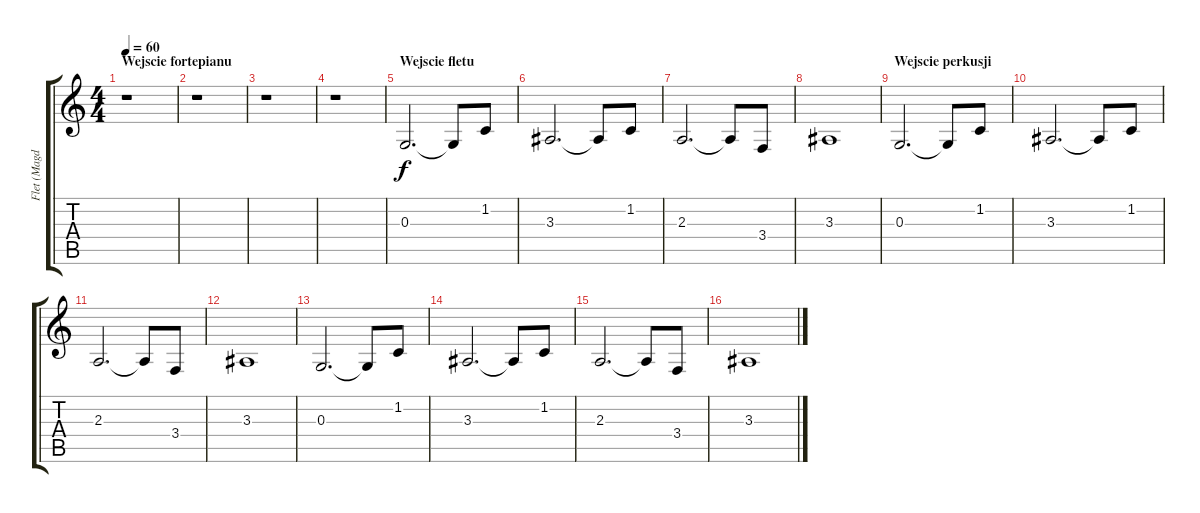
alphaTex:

\track ("Flet (Magda)" "Flet (Magd") {instrument flute}
\staff {score tabs}
\tuning (E4 B3 G3 D3 A2 E2) {hide}
\ts (4 4)
\section ("" "Wejscie fortepianu")
\tempo 60
\clef g2
\ks c
r.1{dy f instrument flute} |
r.1 |
r.1 |
r.1 |
\section ("" "Wejscie fletu")
0.3.2{d} 0.3{t}.8 1.2.8 |
3.3.2{d} 3.3{t}.8 1.2.8 |
2.3.2{d} 2.3{t}.8 3.4.8 |
3.3.1 |
\section ("" "Wejscie perkusji")
0.3.2{d} 0.3{t}.8 1.2.8 |
3.3.2{d} 3.3{t}.8 1.2.8 |
2.3.2{d} 2.3{t}.8 3.4.8 |
3.3.1 |
0.3.2{d} 0.3{t}.8 1.2.8 |
3.3.2{d} 3.3{t}.8 1.2.8 |
2.3.2{d} 2.3{t}.8 3.4.8 |
3.3.1
